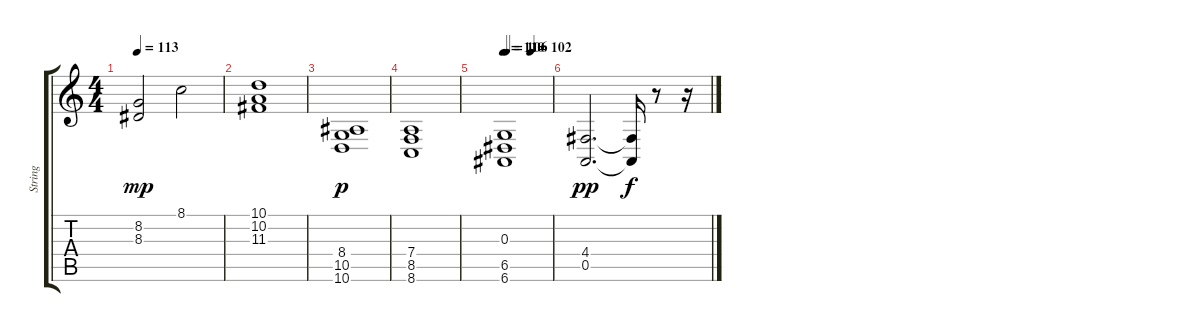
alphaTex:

\track ("String" "String") {instrument stringensemble2}
\staff {score tabs}
\tuning (E4 B3 G3 D3 A2 E2) {hide}
\ts (4 4)
\tempo 113
\clef g2
\ks c
(8.2 8.3).2{dy mp} 8.1.2 |
(10.1 10.2 11.3).1 |
(8.4 10.5 10.6).1{dy p} |
(7.4 8.5 8.6).1 |
\tempo 110
\tempo (106 0.0625)
\tempo (102 0.5625)
(0.3 6.5 6.6).1 |
(4.4 0.5).2{d dy pp} (4.4{t} 0.5{t}).16{dy f} r.8 r.16
